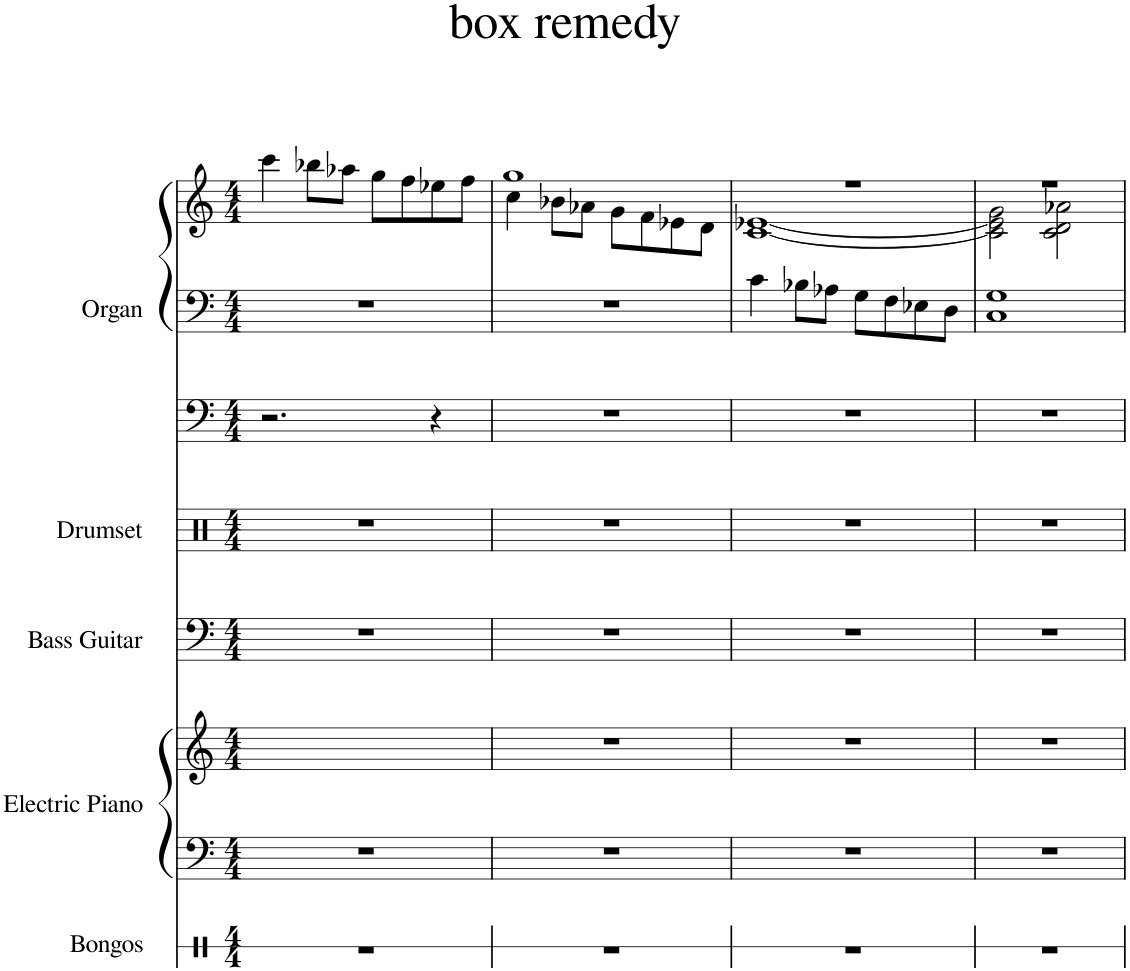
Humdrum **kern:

**kern	**kern	**kern	**kern	**kern	**kern	**kern	**kern
*part5	*part4	*part4	*part3	*part2	*part1	*part1	*part1
*staff8	*staff7	*staff6	*staff5	*staff4	*staff3	*staff2	*staff1
*I"Bongos	*I"Electric Piano	*	*I"Bass Guitar	*I"Drumset	*I"Organ	*	*
*I'Bon.	*I'El. Pno.	*	*I'B. Guit.	*I'D. Set	*I'Org.	*	*
*stria1	*	*	*	*	*	*	*
*clefX	*clefF4	*clefG2	*clefF4	*clefX	*clefF4	*clefF4	*clefG2
*	*	*	*Trd7c12	*	*	*	*
*k[]	*k[]	*k[]	*k[]	*k[]	*k[]	*k[]	*k[]
*M4/4	*M4/4	*M4/4	*M4/4	*M4/4	*M4/4	*M4/4	*M4/4
=1	=1	=1	=1	=1	=1	=1	=1
1r	1r	1ryy	1r	1r	2.r	1r	4ccc\
.	.	.	.	.	.	.	8bb-X\L
.	.	.	.	.	.	.	8aa-X\J
.	.	.	.	.	.	.	8gg\L
.	.	.	.	.	.	.	8ff\
.	.	.	.	.	4r	.	8ee-X\
.	.	.	.	.	.	.	8ff\J
=2	=2	=2	=2	=2	=2	=2	=2
*	*	*	*	*	*	*	*^
1r	1r	1r	1r	1r	1r	1r	1gg	4cc\
.	.	.	.	.	.	.	.	8b-X\L
.	.	.	.	.	.	.	.	8a-X\J
.	.	.	.	.	.	.	.	8g\L
.	.	.	.	.	.	.	.	8f\
.	.	.	.	.	.	.	.	8e-X\
.	.	.	.	.	.	.	.	8d\J
=3	=3	=3	=3	=3	=3	=3	=3	=3
1r	1r	1r	1r	1r	1r	4c\	1r	[1c [1e-X
.	.	.	.	.	.	8B-X\L	.	.
.	.	.	.	.	.	8A-X\J	.	.
.	.	.	.	.	.	8G\L	.	.
.	.	.	.	.	.	8F\	.	.
.	.	.	.	.	.	8E-X\	.	.
.	.	.	.	.	.	8D\J	.	.
=4	=4	=4	=4	=4	=4	=4	=4	=4
1r	1r	1r	1r	1r	1r	1C 1G	1r	2c\] 2e-\] 2g\
.	.	.	.	.	.	.	.	2c\ 2d\ 2a-X\
*	*	*	*	*	*	*	*v	*v
=	=	=	=	=	=	=	=
*-	*-	*-	*-	*-	*-	*-	*-
